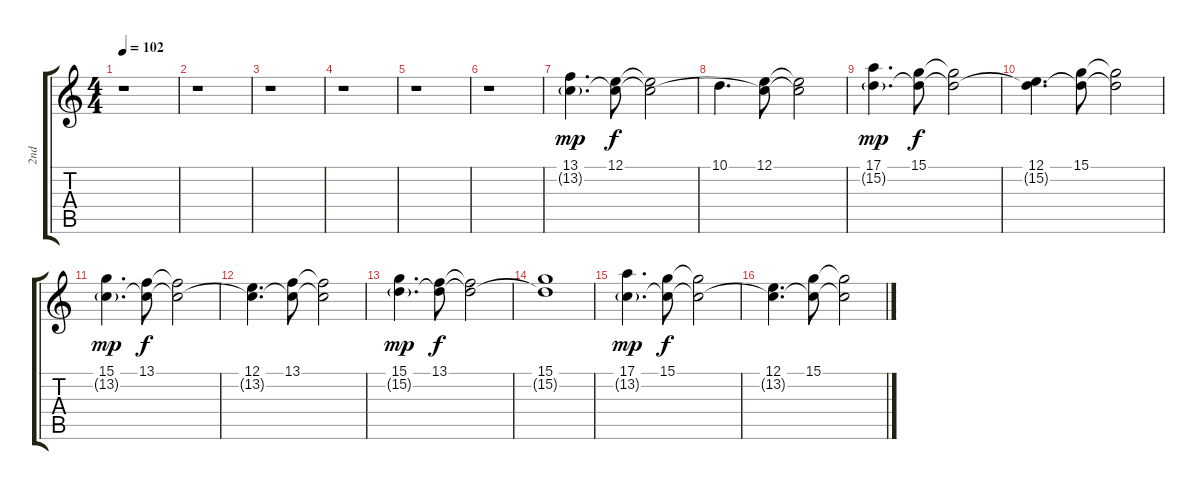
\track ("2nd" "2nd") {instrument pad2warm}
\staff {score tabs}
\tuning (E4 B3 G3 D3 A2 E2) {hide}
\ts (4 4)
\tempo 102
\clef g2
\ks c
r.1{dy f} |
r.1 |
r.1 |
r.1 |
r.1 |
r.1 |
(13.1 13.2{g}).4{d dy mp} (12.1 13.2{t}).8{dy f} (12.1{t} 13.2{t}).2 |
10.1.4{d} (12.1 13.2{t}).8 (12.1{t} 13.2{t}).2 |
(17.1 15.2{g}).4{d dy mp} (15.1 15.2{t}).8{dy f} (15.1{t} 15.2{t}).2 |
(12.1 15.2{t}).4{d} (15.1 15.2{t}).8 (15.1{t} 15.2{t}).2 |
(15.1 13.2{g}).4{d dy mp} (13.1 13.2{t}).8{dy f} (13.1{t} 13.2{t}).2 |
(12.1 13.2{t}).4{d} (13.1 13.2{t}).8 (13.1{t} 13.2{t}).2 |
(15.1 15.2{g}).4{d dy mp} (13.1 15.2{t}).8{dy f} (13.1{t} 15.2{t}).2 |
(15.1 15.2{t}).1 |
(17.1 13.2{g}).4{d dy mp} (15.1 13.2{t}).8{dy f} (15.1{t} 13.2{t}).2 |
(12.1 13.2{t}).4{d} (15.1 13.2{t}).8 (15.1{t} 13.2{t}).2
